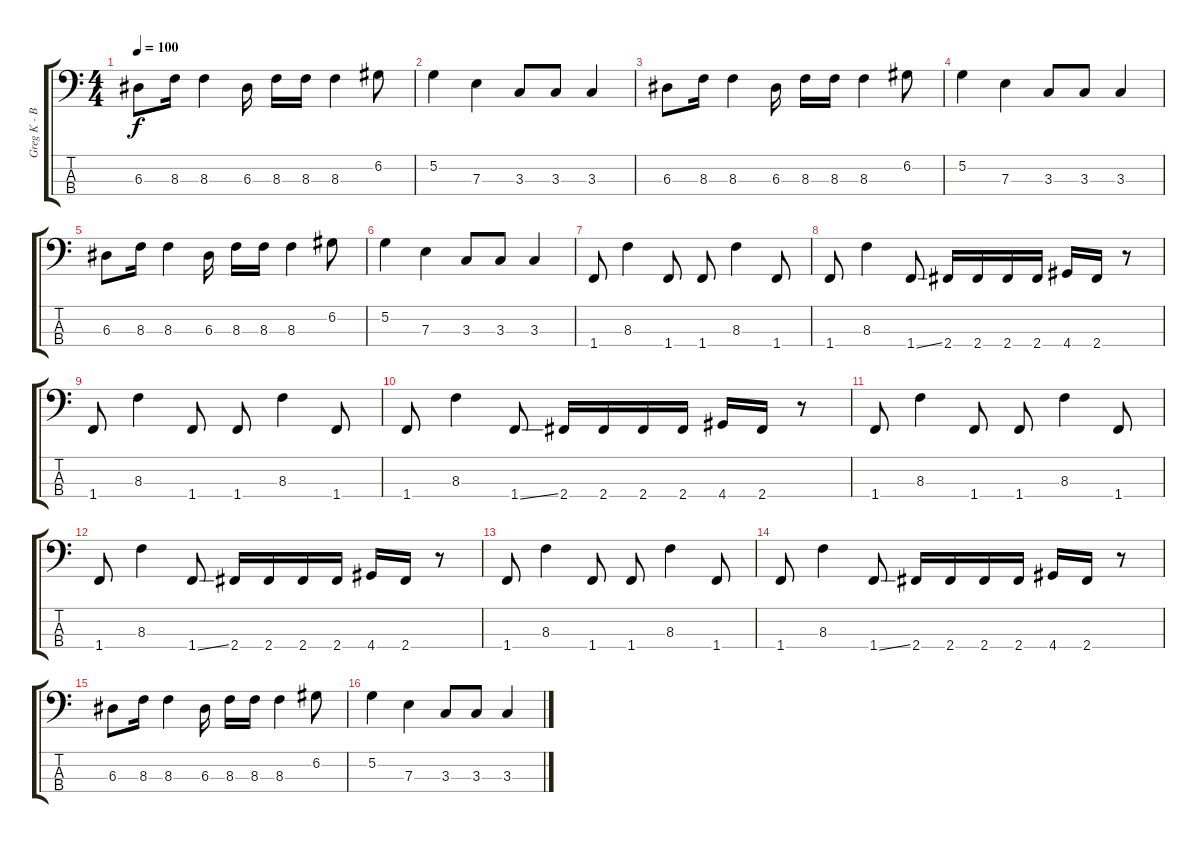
\track ("Greg K - Bass Guitar" "Greg K - B") {instrument electricbassfinger}
\staff {score tabs}
\tuning (G2 D2 A1 E1) {hide}
\ts (4 4)
\tempo 100
\clef f4
\ks c
6.3.8{dy f} 8.3.16 8.3.4 6.3.16 8.3.16 8.3.16 8.3.4 6.2.8 |
5.2.4 7.3.4 3.3.8 3.3.8 3.3.4 |
6.3.8 8.3.16 8.3.4 6.3.16 8.3.16 8.3.16 8.3.4 6.2.8 |
5.2.4 7.3.4 3.3.8 3.3.8 3.3.4 |
6.3.8 8.3.16 8.3.4 6.3.16 8.3.16 8.3.16 8.3.4 6.2.8 |
5.2.4 7.3.4 3.3.8 3.3.8 3.3.4 |
1.4.8 8.3.4 1.4.8 1.4.8 8.3.4 1.4.8 |
1.4.8 8.3.4 1.4{ss}.8 2.4.16 2.4.16 2.4.16 2.4.16 4.4.16 2.4.16 r.8 |
1.4.8 8.3.4 1.4.8 1.4.8 8.3.4 1.4.8 |
1.4.8 8.3.4 1.4{ss}.8 2.4.16 2.4.16 2.4.16 2.4.16 4.4.16 2.4.16 r.8 |
1.4.8 8.3.4 1.4.8 1.4.8 8.3.4 1.4.8 |
1.4.8 8.3.4 1.4{ss}.8 2.4.16 2.4.16 2.4.16 2.4.16 4.4.16 2.4.16 r.8 |
1.4.8 8.3.4 1.4.8 1.4.8 8.3.4 1.4.8 |
1.4.8 8.3.4 1.4{ss}.8 2.4.16 2.4.16 2.4.16 2.4.16 4.4.16 2.4.16 r.8 |
6.3.8 8.3.16 8.3.4 6.3.16 8.3.16 8.3.16 8.3.4 6.2.8 |
5.2.4 7.3.4 3.3.8 3.3.8 3.3.4
